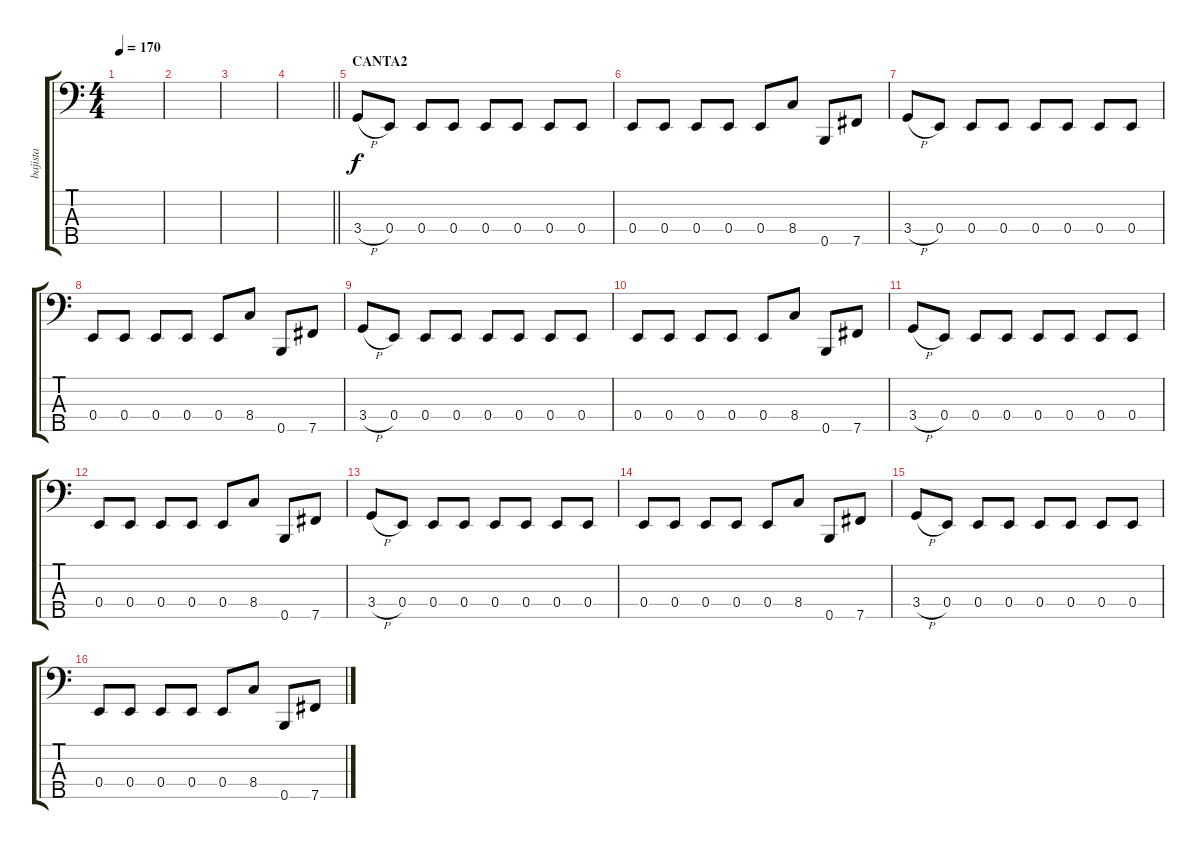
\track ("bajista" "bajista") {instrument electricbassfinger}
\staff {score tabs}
\tuning (G2 D2 A1 E1 B0) {hide}
\ts (4 4)
\tempo 170
\clef f4
\ks c
|
|
|
\barLineRight lightlight
|
\section ("" "CANTA2")
3.4{h}.8 0.4.8 0.4.8 0.4.8 0.4.8 0.4.8 0.4.8 0.4.8 |
0.4.8 0.4.8 0.4.8 0.4.8 0.4.8 8.4.8 0.5.8 7.5.8 |
3.4{h}.8 0.4.8 0.4.8 0.4.8 0.4.8 0.4.8 0.4.8 0.4.8 |
0.4.8 0.4.8 0.4.8 0.4.8 0.4.8 8.4.8 0.5.8 7.5.8 |
3.4{h}.8 0.4.8 0.4.8 0.4.8 0.4.8 0.4.8 0.4.8 0.4.8 |
0.4.8 0.4.8 0.4.8 0.4.8 0.4.8 8.4.8 0.5.8 7.5.8 |
3.4{h}.8 0.4.8 0.4.8 0.4.8 0.4.8 0.4.8 0.4.8 0.4.8 |
0.4.8 0.4.8 0.4.8 0.4.8 0.4.8 8.4.8 0.5.8 7.5.8 |
3.4{h}.8 0.4.8 0.4.8 0.4.8 0.4.8 0.4.8 0.4.8 0.4.8 |
0.4.8 0.4.8 0.4.8 0.4.8 0.4.8 8.4.8 0.5.8 7.5.8 |
3.4{h}.8 0.4.8 0.4.8 0.4.8 0.4.8 0.4.8 0.4.8 0.4.8 |
0.4.8 0.4.8 0.4.8 0.4.8 0.4.8 8.4.8 0.5.8 7.5.8
